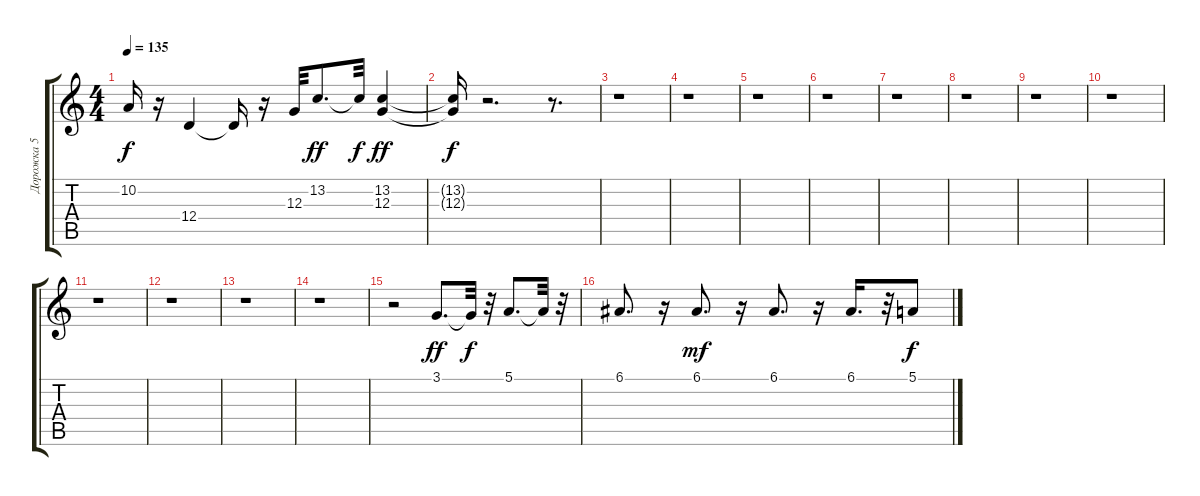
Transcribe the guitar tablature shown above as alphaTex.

\track ("Дорожка 5" "Дорожка 5") {instrument recorder}
\staff {score tabs}
\tuning (E4 B3 G3 D3 A2 E2) {hide}
\ts (4 4)
\tempo 135
\clef g2
\ks c
10.2{t}.16{dy f} r.16 12.4.4 12.4{t}.16 r.16 12.3.32 13.2.8{d dy ff} 13.2{t}.32{dy f} (13.2 12.3).4{dy ff} |
(13.2{t} 12.3{t}).16{dy f} r.2{d} r.8{d} |
r.1 |
r.1 |
r.1 |
r.1 |
r.1 |
r.1 |
r.1 |
r.1 |
r.1 |
r.1 |
r.1 |
r.1 |
r.2 3.1.8{d dy ff} 3.1{t}.32{dy f} r.32 5.1.8{d} 5.1{t}.32 r.32 |
6.1.8{d} r.16 6.1.8{d dy mf} r.16 6.1.8{d} r.16 6.1.16{d} r.32 5.1.8{dy f}
